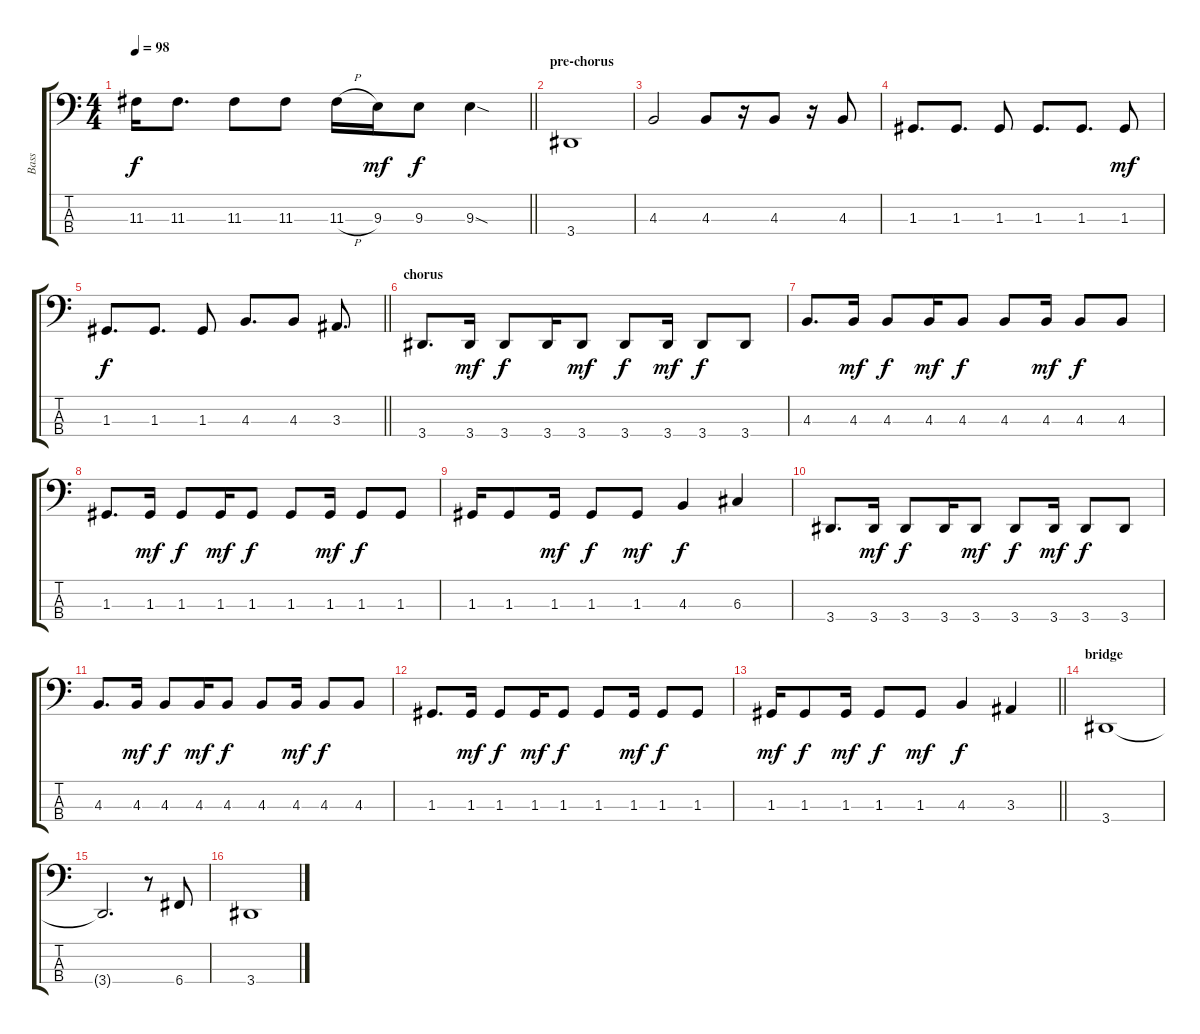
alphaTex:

\track ("Bass" "Bass") {instrument electricbassfinger}
\staff {score tabs}
\tuning (F2 C2 G1 C1) {hide}
\ts (4 4)
\tempo 98
\clef f4
\barLineRight lightlight
\ks c
11.3.16{dy f} 11.3.8{d} 11.3.8 11.3.8 11.3{h}.16 9.3.16{dy mf} 9.3.8{dy f} 9.3{sod}.4 |
\section ("" "pre-chorus")
3.4.1 |
4.3.2 4.3.8 r.16 4.3.8 r.16 4.3.8 |
1.3.8{d} 1.3.8{d} 1.3.8 1.3.8{d} 1.3.8{d} 1.3.8{dy mf} |
\barLineRight lightlight
1.3.8{d dy f} 1.3.8{d} 1.3.8 4.3.8{d} 4.3.8 3.3.8{d} |
\section ("" "chorus")
3.4.8{d} 3.4.16{dy mf} 3.4.8{dy f} 3.4.16 3.4.8{dy mf} 3.4.8{dy f} 3.4.16{dy mf} 3.4.8{dy f} 3.4.8 |
4.3.8{d} 4.3.16{dy mf} 4.3.8{dy f} 4.3.16{dy mf} 4.3.8{dy f} 4.3.8 4.3.16{dy mf} 4.3.8{dy f} 4.3.8 |
1.3.8{d} 1.3.16{dy mf} 1.3.8{dy f} 1.3.16{dy mf} 1.3.8{dy f} 1.3.8 1.3.16{dy mf} 1.3.8{dy f} 1.3.8 |
1.3.16 1.3.8 1.3.16{dy mf} 1.3.8{dy f} 1.3.8{dy mf} 4.3.4{dy f} 6.3.4 |
3.4.8{d} 3.4.16{dy mf} 3.4.8{dy f} 3.4.16 3.4.8{dy mf} 3.4.8{dy f} 3.4.16{dy mf} 3.4.8{dy f} 3.4.8 |
4.3.8{d} 4.3.16{dy mf} 4.3.8{dy f} 4.3.16{dy mf} 4.3.8{dy f} 4.3.8 4.3.16{dy mf} 4.3.8{dy f} 4.3.8 |
1.3.8{d} 1.3.16{dy mf} 1.3.8{dy f} 1.3.16{dy mf} 1.3.8{dy f} 1.3.8 1.3.16{dy mf} 1.3.8{dy f} 1.3.8 |
\barLineRight lightlight
1.3.16{dy mf} 1.3.8{dy f} 1.3.16{dy mf} 1.3.8{dy f} 1.3.8{dy mf} 4.3.4{dy f} 3.3.4 |
\section ("" "bridge")
3.4.1 |
3.4{t}.2{d} r.8 6.4.8 |
3.4.1
